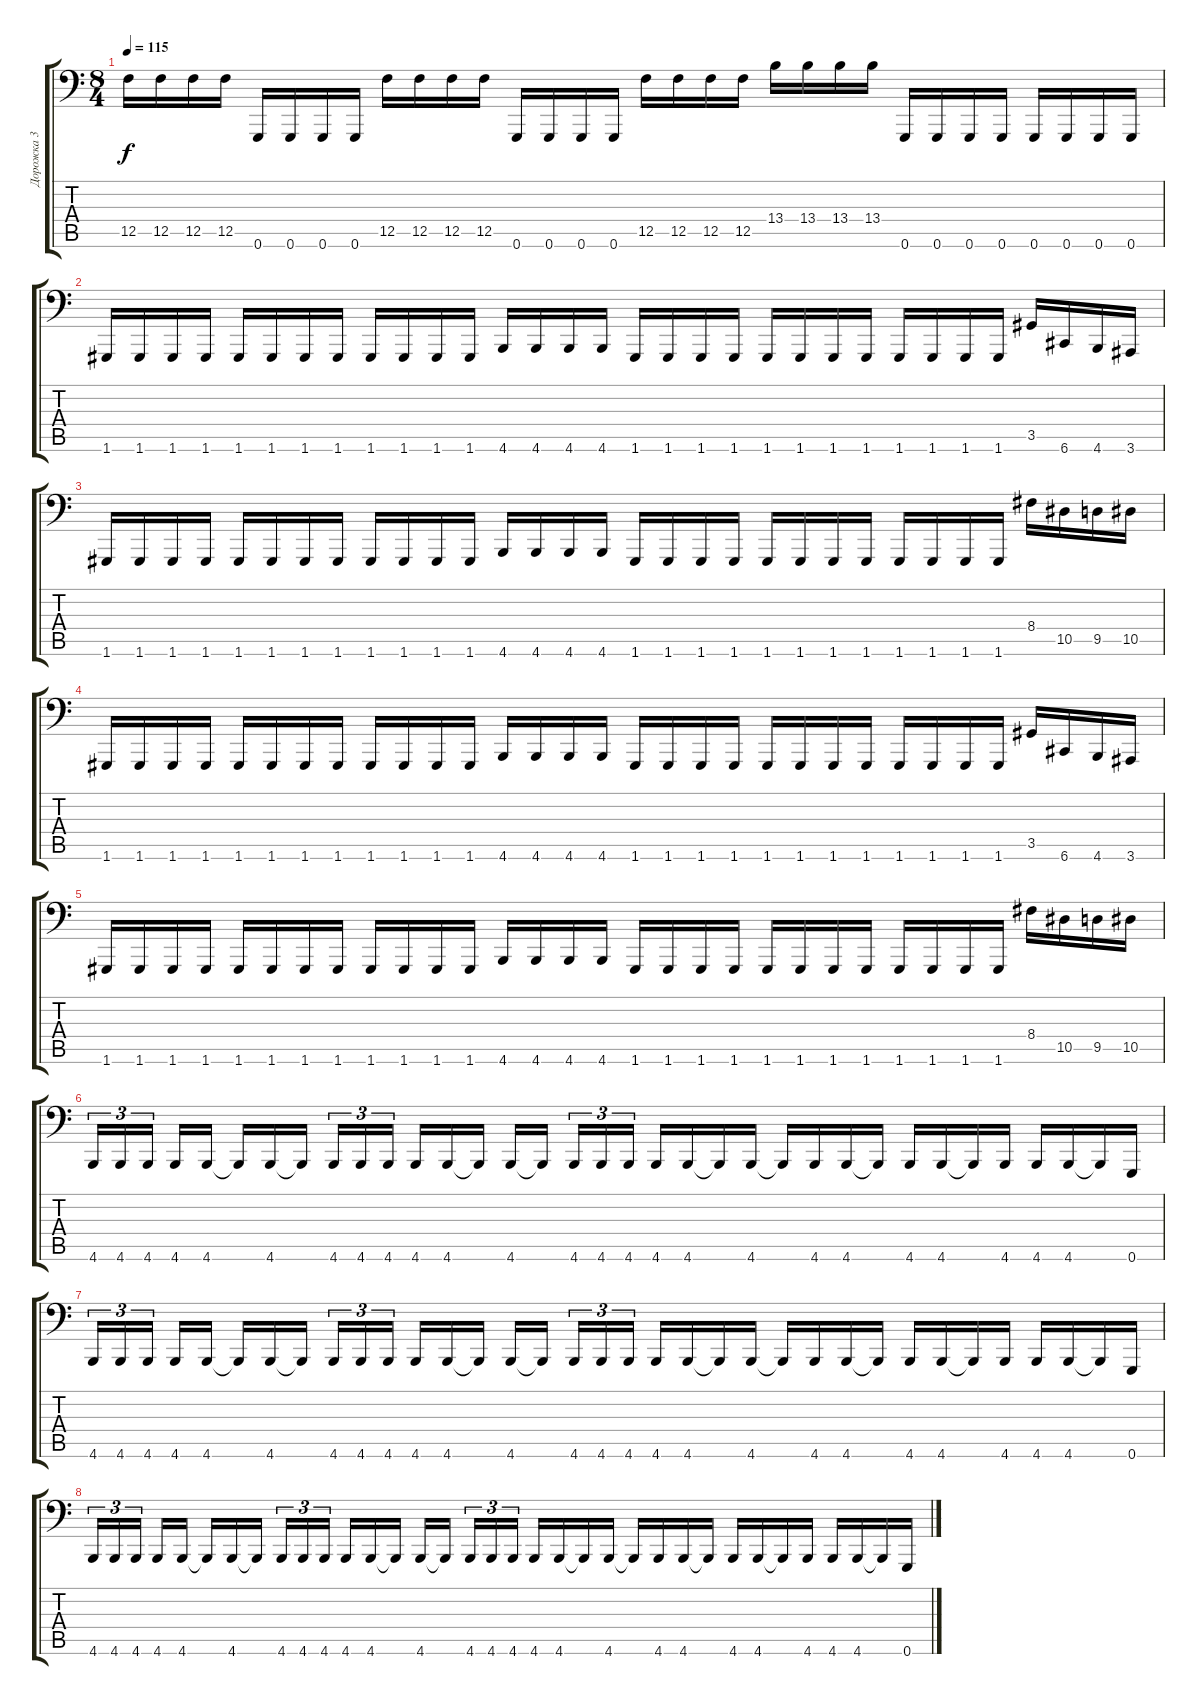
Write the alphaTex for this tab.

\track ("Дорожка 3" "Дорожка 3") {instrument electricbasspick}
\staff {score tabs}
\tuning (C3 G2 Eb2 Bb1 F1 G0) {hide}
\ts (8 4)
\tempo 115
\clef f4
\ks c
12.5.16{dy f} 12.5.16 12.5.16 12.5.16 0.6.16 0.6.16 0.6.16 0.6.16 12.5.16 12.5.16 12.5.16 12.5.16 0.6.16 0.6.16 0.6.16 0.6.16 12.5.16 12.5.16 12.5.16 12.5.16 13.4.16 13.4.16 13.4.16 13.4.16 0.6.16 0.6.16 0.6.16 0.6.16 0.6.16 0.6.16 0.6.16 0.6.16 |
1.6.16 1.6.16 1.6.16 1.6.16 1.6.16 1.6.16 1.6.16 1.6.16 1.6.16 1.6.16 1.6.16 1.6.16 4.6.16 4.6.16 4.6.16 4.6.16 1.6.16 1.6.16 1.6.16 1.6.16 1.6.16 1.6.16 1.6.16 1.6.16 1.6.16 1.6.16 1.6.16 1.6.16 3.5.16 6.6.16 4.6.16 3.6.16 |
1.6.16 1.6.16 1.6.16 1.6.16 1.6.16 1.6.16 1.6.16 1.6.16 1.6.16 1.6.16 1.6.16 1.6.16 4.6.16 4.6.16 4.6.16 4.6.16 1.6.16 1.6.16 1.6.16 1.6.16 1.6.16 1.6.16 1.6.16 1.6.16 1.6.16 1.6.16 1.6.16 1.6.16 8.4.16 10.5.16 9.5.16 10.5.16 |
1.6.16 1.6.16 1.6.16 1.6.16 1.6.16 1.6.16 1.6.16 1.6.16 1.6.16 1.6.16 1.6.16 1.6.16 4.6.16 4.6.16 4.6.16 4.6.16 1.6.16 1.6.16 1.6.16 1.6.16 1.6.16 1.6.16 1.6.16 1.6.16 1.6.16 1.6.16 1.6.16 1.6.16 3.5.16 6.6.16 4.6.16 3.6.16 |
1.6.16 1.6.16 1.6.16 1.6.16 1.6.16 1.6.16 1.6.16 1.6.16 1.6.16 1.6.16 1.6.16 1.6.16 4.6.16 4.6.16 4.6.16 4.6.16 1.6.16 1.6.16 1.6.16 1.6.16 1.6.16 1.6.16 1.6.16 1.6.16 1.6.16 1.6.16 1.6.16 1.6.16 8.4.16 10.5.16 9.5.16 10.5.16 |
4.6.16{tu (3 2)} 4.6.16{tu (3 2)} 4.6.16{tu (3 2) beam splitsecondary} 4.6.16 4.6.16 4.6{t}.16 4.6.16 4.6{t}.16{beam splitsecondary} 4.6.16{tu (3 2)} 4.6.16{tu (3 2)} 4.6.16{tu (3 2) beam splitsecondary} 4.6.16 4.6.16 4.6{t}.16 4.6.16 4.6{t}.16{beam splitsecondary} 4.6.16{tu (3 2)} 4.6.16{tu (3 2)} 4.6.16{tu (3 2)} 4.6.16 4.6.16 4.6{t}.16 4.6.16 4.6{t}.16 4.6.16 4.6.16 4.6{t}.16 4.6.16 4.6.16 4.6{t}.16 4.6.16 4.6.16 4.6.16 4.6{t}.16 0.6.16 |
4.6.16{tu (3 2)} 4.6.16{tu (3 2)} 4.6.16{tu (3 2) beam splitsecondary} 4.6.16 4.6.16 4.6{t}.16 4.6.16 4.6{t}.16{beam splitsecondary} 4.6.16{tu (3 2)} 4.6.16{tu (3 2)} 4.6.16{tu (3 2) beam splitsecondary} 4.6.16 4.6.16 4.6{t}.16 4.6.16 4.6{t}.16{beam splitsecondary} 4.6.16{tu (3 2)} 4.6.16{tu (3 2)} 4.6.16{tu (3 2)} 4.6.16 4.6.16 4.6{t}.16 4.6.16 4.6{t}.16 4.6.16 4.6.16 4.6{t}.16 4.6.16 4.6.16 4.6{t}.16 4.6.16 4.6.16 4.6.16 4.6{t}.16 0.6.16 |
4.6.16{tu (3 2)} 4.6.16{tu (3 2)} 4.6.16{tu (3 2) beam splitsecondary} 4.6.16 4.6.16 4.6{t}.16 4.6.16 4.6{t}.16{beam splitsecondary} 4.6.16{tu (3 2)} 4.6.16{tu (3 2)} 4.6.16{tu (3 2) beam splitsecondary} 4.6.16 4.6.16 4.6{t}.16 4.6.16 4.6{t}.16{beam splitsecondary} 4.6.16{tu (3 2)} 4.6.16{tu (3 2)} 4.6.16{tu (3 2)} 4.6.16 4.6.16 4.6{t}.16 4.6.16 4.6{t}.16 4.6.16 4.6.16 4.6{t}.16 4.6.16 4.6.16 4.6{t}.16 4.6.16 4.6.16 4.6.16 4.6{t}.16 0.6.16
